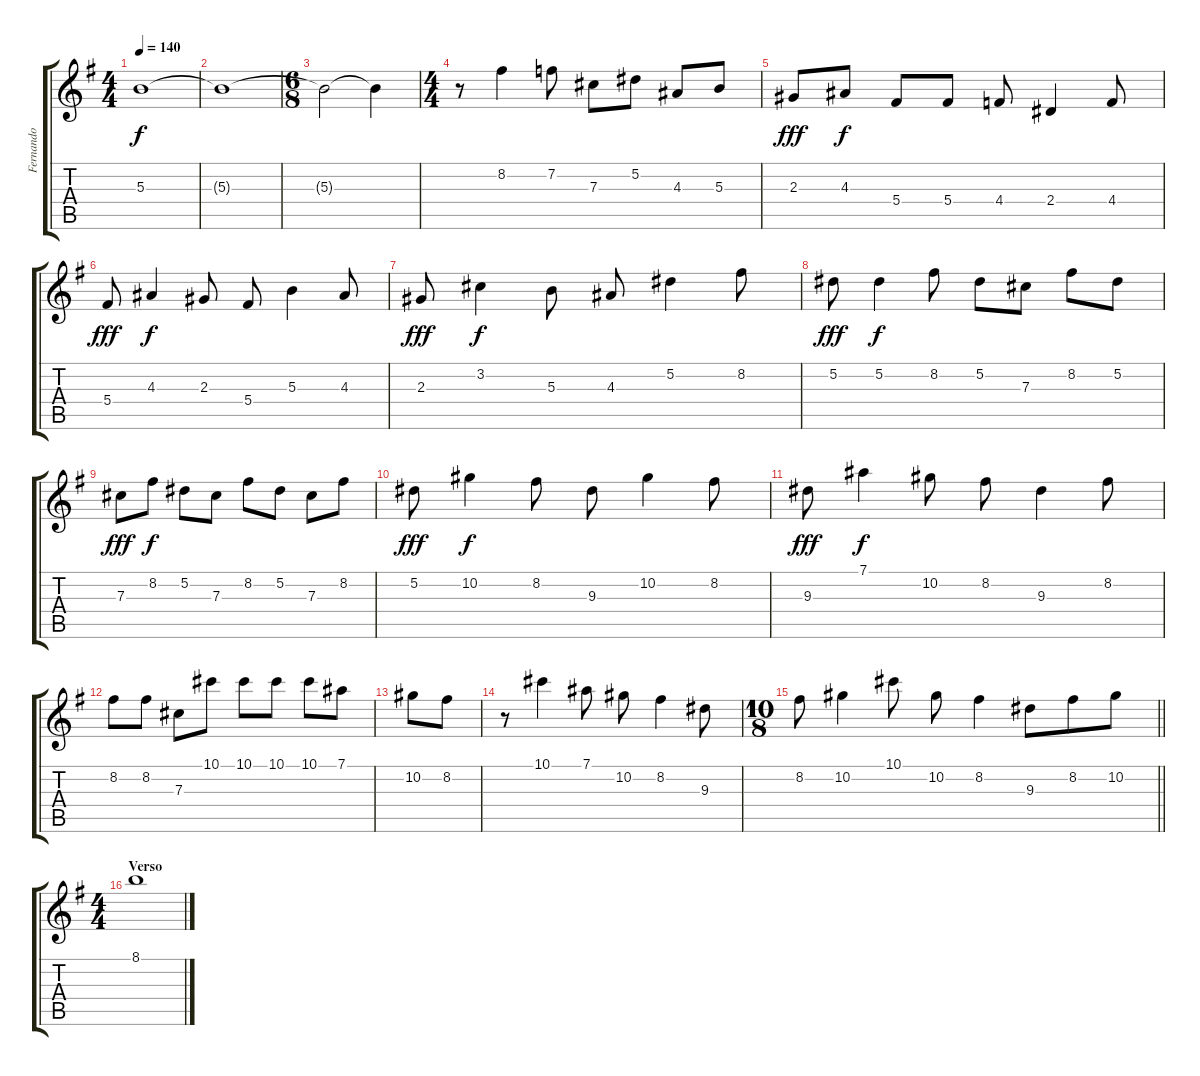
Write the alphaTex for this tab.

\track ("Fernando" "Fernando") {instrument distortionguitar}
\staff {score tabs}
\tuning (Eb4 Bb3 Gb3 Db3 Ab2 Eb2) {hide}
\ts (4 4)
\tempo 140
\clef g2
\ks g
5.3{t}.1{dy f} |
5.3{t}.1 |
\ts (6 8)
5.3{t}.2 5.3{t}.4 |
\ts (4 4)
r.8 8.2.4 7.2.8 7.3.8 5.2.8 4.3.8 5.3.8 |
2.3.8{dy fff} 4.3.8{dy f} 5.4.8 5.4.8 4.4.8 2.4.4 4.4.8 |
5.4.8{dy fff} 4.3.4{dy f} 2.3.8 5.4.8 5.3.4 4.3.8 |
2.3.8{dy fff} 3.2.4{dy f} 5.3.8 4.3.8 5.2.4 8.2.8 |
5.2.8{dy fff} 5.2.4{dy f} 8.2.8 5.2.8 7.3.8 8.2.8 5.2.8 |
7.3.8{dy fff} 8.2.8{dy f} 5.2.8 7.3.8 8.2.8 5.2.8 7.3.8 8.2.8 |
5.2.8{dy fff} 10.2.4{dy f} 8.2.8 9.3.8 10.2.4 8.2.8 |
9.3.8{dy fff} 7.1.4{dy f} 10.2.8 8.2.8 9.3.4 8.2.8 |
8.2.8 8.2.8 7.3.8 10.1.8 10.1.8 10.1.8 10.1.8 7.1.8 |
10.2.8 8.2.8 |
r.8 10.1.4 7.1.8 10.2.8 8.2.4 9.3.8 |
\ts (10 8)
\barLineRight lightlight
8.2.8 10.2.4 10.1.8 10.2.8 8.2.4 9.3.8 8.2.8 10.2.8 |
\ts (4 4)
\section ("" "Verso")
8.1.1
